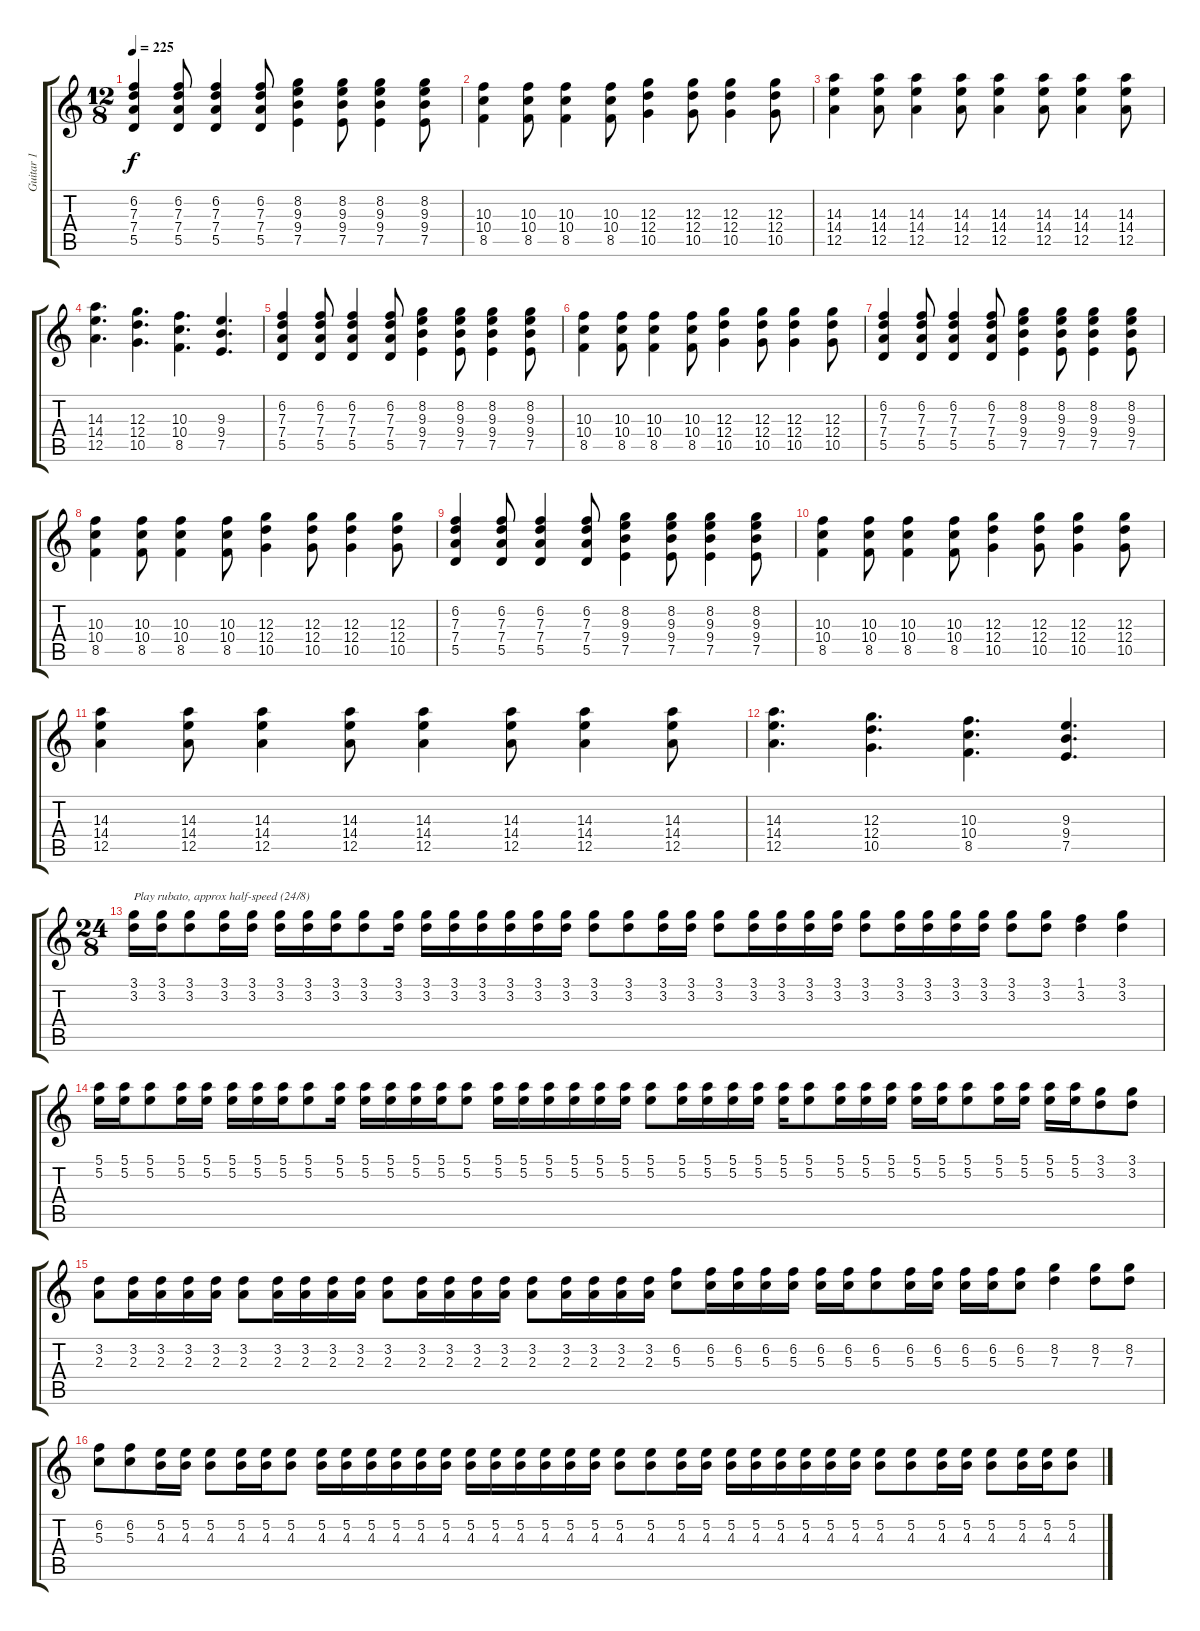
\track ("Guitar 1" "Guitar 1") {instrument electricguitarclean}
\staff {score tabs}
\tuning (E4 B3 G3 D3 A2 D2) {hide}
\ts (12 8)
\tempo 225
\clef g2
\ks c
(6.2 7.3 7.4 5.5).4{dy f} (6.2 7.3 7.4 5.5).8 (6.2 7.3 7.4 5.5).4 (6.2 7.3 7.4 5.5).8 (8.2 9.3 9.4 7.5).4 (8.2 9.3 9.4 7.5).8 (8.2 9.3 9.4 7.5).4 (8.2 9.3 9.4 7.5).8 |
(10.3 10.4 8.5).4 (10.3 10.4 8.5).8 (10.3 10.4 8.5).4 (10.3 10.4 8.5).8 (12.3 12.4 10.5).4 (12.3 12.4 10.5).8 (12.3 12.4 10.5).4 (12.3 12.4 10.5).8 |
(14.3 14.4 12.5).4 (14.3 14.4 12.5).8 (14.3 14.4 12.5).4 (14.3 14.4 12.5).8 (14.3 14.4 12.5).4 (14.3 14.4 12.5).8 (14.3 14.4 12.5).4 (14.3 14.4 12.5).8 |
(14.3 14.4 12.5).4{d} (12.3 12.4 10.5).4{d} (10.3 10.4 8.5).4{d} (9.3 9.4 7.5).4{d} |
(6.2 7.3 7.4 5.5).4 (6.2 7.3 7.4 5.5).8 (6.2 7.3 7.4 5.5).4 (6.2 7.3 7.4 5.5).8 (8.2 9.3 9.4 7.5).4 (8.2 9.3 9.4 7.5).8 (8.2 9.3 9.4 7.5).4 (8.2 9.3 9.4 7.5).8 |
(10.3 10.4 8.5).4 (10.3 10.4 8.5).8 (10.3 10.4 8.5).4 (10.3 10.4 8.5).8 (12.3 12.4 10.5).4 (12.3 12.4 10.5).8 (12.3 12.4 10.5).4 (12.3 12.4 10.5).8 |
(6.2 7.3 7.4 5.5).4 (6.2 7.3 7.4 5.5).8 (6.2 7.3 7.4 5.5).4 (6.2 7.3 7.4 5.5).8 (8.2 9.3 9.4 7.5).4 (8.2 9.3 9.4 7.5).8 (8.2 9.3 9.4 7.5).4 (8.2 9.3 9.4 7.5).8 |
(10.3 10.4 8.5).4 (10.3 10.4 8.5).8 (10.3 10.4 8.5).4 (10.3 10.4 8.5).8 (12.3 12.4 10.5).4 (12.3 12.4 10.5).8 (12.3 12.4 10.5).4 (12.3 12.4 10.5).8 |
(6.2 7.3 7.4 5.5).4 (6.2 7.3 7.4 5.5).8 (6.2 7.3 7.4 5.5).4 (6.2 7.3 7.4 5.5).8 (8.2 9.3 9.4 7.5).4 (8.2 9.3 9.4 7.5).8 (8.2 9.3 9.4 7.5).4 (8.2 9.3 9.4 7.5).8 |
(10.3 10.4 8.5).4 (10.3 10.4 8.5).8 (10.3 10.4 8.5).4 (10.3 10.4 8.5).8 (12.3 12.4 10.5).4 (12.3 12.4 10.5).8 (12.3 12.4 10.5).4 (12.3 12.4 10.5).8 |
(14.3 14.4 12.5).4 (14.3 14.4 12.5).8 (14.3 14.4 12.5).4 (14.3 14.4 12.5).8 (14.3 14.4 12.5).4 (14.3 14.4 12.5).8 (14.3 14.4 12.5).4 (14.3 14.4 12.5).8 |
(14.3 14.4 12.5).4{d} (12.3 12.4 10.5).4{d} (10.3 10.4 8.5).4{d} (9.3 9.4 7.5).4{d} |
\ts (24 8)
(3.1 3.2).16{txt "Play rubato, approx half-speed (24/8)"} (3.1 3.2).16 (3.1 3.2).8 (3.1 3.2).16 (3.1 3.2).16 (3.1 3.2).16 (3.1 3.2).16 (3.1 3.2).16 (3.1 3.2).8 (3.1 3.2).16 (3.1 3.2).16 (3.1 3.2).16 (3.1 3.2).16 (3.1 3.2).16 (3.1 3.2).16 (3.1 3.2).16 (3.1 3.2).8 (3.1 3.2).8 (3.1 3.2).16 (3.1 3.2).16 (3.1 3.2).8 (3.1 3.2).16 (3.1 3.2).16 (3.1 3.2).16 (3.1 3.2).16 (3.1 3.2).8 (3.1 3.2).16 (3.1 3.2).16 (3.1 3.2).16 (3.1 3.2).16 (3.1 3.2).8 (3.1 3.2).8 (1.1 3.2).4 (3.1 3.2).4 |
(5.1 5.2).16 (5.1 5.2).16 (5.1 5.2).8 (5.1 5.2).16 (5.1 5.2).16 (5.1 5.2).16 (5.1 5.2).16 (5.1 5.2).16 (5.1 5.2).8 (5.1 5.2).16 (5.1 5.2).16 (5.1 5.2).16 (5.1 5.2).16 (5.1 5.2).16 (5.1 5.2).8 (5.1 5.2).16 (5.1 5.2).16 (5.1 5.2).16 (5.1 5.2).16 (5.1 5.2).16 (5.1 5.2).16 (5.1 5.2).8 (5.1 5.2).16 (5.1 5.2).16 (5.1 5.2).16 (5.1 5.2).16 (5.1 5.2).16 (5.1 5.2).8 (5.1 5.2).16 (5.1 5.2).16 (5.1 5.2).16 (5.1 5.2).16 (5.1 5.2).16 (5.1 5.2).8 (5.1 5.2).16 (5.1 5.2).16 (5.1 5.2).16 (5.1 5.2).16 (3.1 3.2).8 (3.1 3.2).8 |
(3.2 2.3).8 (3.2 2.3).16 (3.2 2.3).16 (3.2 2.3).16 (3.2 2.3).16 (3.2 2.3).8 (3.2 2.3).16 (3.2 2.3).16 (3.2 2.3).16 (3.2 2.3).16 (3.2 2.3).8 (3.2 2.3).16 (3.2 2.3).16 (3.2 2.3).16 (3.2 2.3).16 (3.2 2.3).8 (3.2 2.3).16 (3.2 2.3).16 (3.2 2.3).16 (3.2 2.3).16 (6.2 5.3).8 (6.2 5.3).16 (6.2 5.3).16 (6.2 5.3).16 (6.2 5.3).16 (6.2 5.3).16 (6.2 5.3).16 (6.2 5.3).8 (6.2 5.3).16 (6.2 5.3).16 (6.2 5.3).16 (6.2 5.3).16 (6.2 5.3).8 (8.2 7.3).4 (8.2 7.3).8 (8.2 7.3).8 |
(6.2 5.3).8 (6.2 5.3).8 (5.2 4.3).16 (5.2 4.3).16 (5.2 4.3).8 (5.2 4.3).16 (5.2 4.3).16 (5.2 4.3).8 (5.2 4.3).16 (5.2 4.3).16 (5.2 4.3).16 (5.2 4.3).16 (5.2 4.3).16 (5.2 4.3).16 (5.2 4.3).16 (5.2 4.3).16 (5.2 4.3).16 (5.2 4.3).16 (5.2 4.3).16 (5.2 4.3).16 (5.2 4.3).8 (5.2 4.3).8 (5.2 4.3).16 (5.2 4.3).16 (5.2 4.3).16 (5.2 4.3).16 (5.2 4.3).16 (5.2 4.3).16 (5.2 4.3).16 (5.2 4.3).16 (5.2 4.3).8 (5.2 4.3).8 (5.2 4.3).16 (5.2 4.3).16 (5.2 4.3).8 (5.2 4.3).16 (5.2 4.3).16 (5.2 4.3).8
